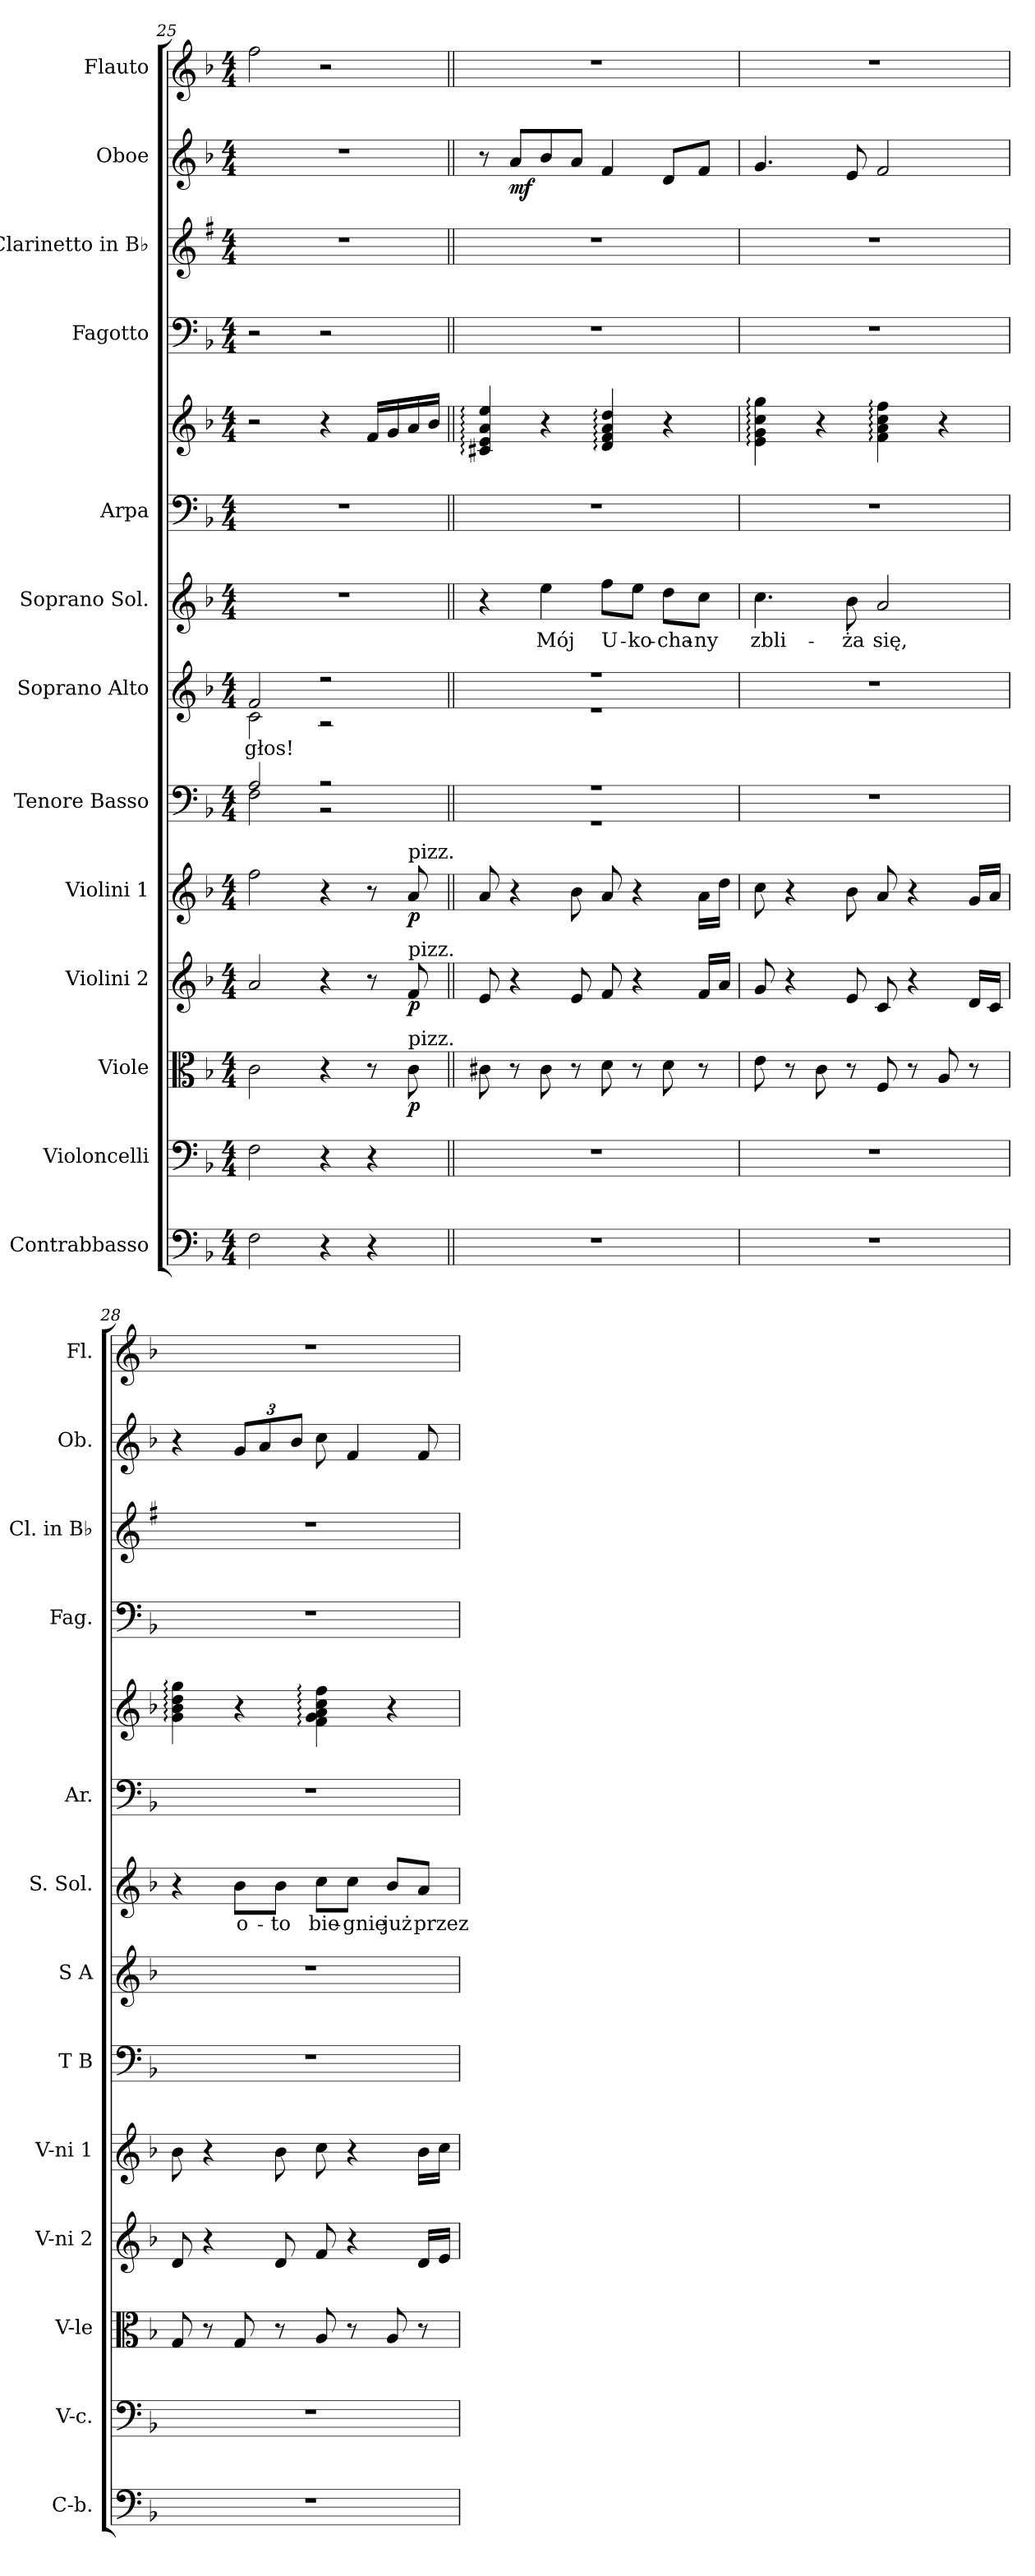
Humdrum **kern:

**kern	**kern	**kern	**dynam	**kern	**dynam	**kern	**dynam	**kern	**kern	**text	**kern	**text	**kern	**kern	**kern	**kern	**kern	**dynam	**kern
*part13	*part12	*part11	*part11	*part10	*part10	*part9	*part9	*part8	*part7	*part7	*part6	*part6	*part5	*part5	*part4	*part3	*part2	*part2	*part1
*staff14	*staff13	*staff12	*staff12	*staff11	*staff11	*staff10	*staff10	*staff9	*staff8	*staff8	*staff7	*staff7	*staff6	*staff5	*staff4	*staff3	*staff2	*staff2	*staff1
*I"Contrabbasso	*I"Violoncelli	*I"Viole	*	*I"Violini 2	*	*I"Violini 1	*	*I"Tenore Basso	*I"Soprano Alto	*	*I"Soprano Sol.	*	*I"Arpa	*	*I"Fagotto	*I"Clarinetto in B♭	*I"Oboe	*	*I"Flauto
*I'C-b.	*I'V-c.	*I'V-le	*	*I'V-ni 2	*	*I'V-ni 1	*	*I'T B	*I'S A	*	*I'S. Sol.	*	*I'Ar.	*	*I'Fag.	*I'Cl. in B♭	*I'Ob.	*	*I'Fl.
*clefF4	*clefF4	*clefC3	*	*clefG2	*	*clefG2	*	*clefF4	*clefG2	*	*clefG2	*	*clefF4	*clefG2	*clefF4	*clefG2	*clefG2	*	*clefG2
*	*	*	*	*	*	*	*	*	*	*	*	*	*	*	*	*ITrd1c2	*	*	*
*k[b-]	*k[b-]	*k[b-]	*	*k[b-]	*	*k[b-]	*	*k[b-]	*k[b-]	*	*k[b-]	*	*k[b-]	*k[b-]	*k[b-]	*k[b-]	*k[b-]	*	*k[b-]
*M4/4	*M4/4	*M4/4	*	*M4/4	*	*M4/4	*	*M4/4	*M4/4	*	*M4/4	*	*M4/4	*M4/4	*M4/4	*M4/4	*M4/4	*	*M4/4
=25	=25	=25	=25	=25	=25	=25	=25	=25	=25	=25	=25	=25	=25	=25	=25	=25	=25	=25	=25
*	*	*	*	*	*	*	*	*^	*^	*	*	*	*	*	*	*	*	*	*
2F	2F	2c	.	2a	.	2ff	.	2A	2F	2f	2c	głos!	1r	.	1r	2r	2r	1r	1r	.	2ff
4r	4r	4r	.	4r	.	4r	.	2r	2r	2r	2r	.	.	.	.	4r	2r	.	.	.	2r
4r	4r	8r	.	8r	.	8r	.	.	.	.	.	.	.	.	.	16fLL	.	.	.	.	.
.	.	.	.	.	.	.	.	.	.	.	.	.	.	.	.	16g	.	.	.	.	.
!	!	!	!	!	!	!LO:TX:a:t=pizz.	!	!	!	!	!	!	!	!	!	!	!	!	!	!	!
!	!	!	!	!LO:TX:a:t=pizz.	!	!	!	!	!	!	!	!	!	!	!	!	!	!	!	!	!
!	!	!LO:TX:a:t=pizz.	!	!	!	!	!	!	!	!	!	!	!	!	!	!	!	!	!	!	!
.	.	8c	p	8f	p	8a	p	.	.	.	.	.	.	.	.	16a	.	.	.	.	.
.	.	.	.	.	.	.	.	.	.	.	.	.	.	.	.	16b-JJ	.	.	.	.	.
=26||	=26||	=26||	=26||	=26||	=26||	=26||	=26||	=26||	=26||	=26||	=26||	=26||	=26||	=26||	=26||	=26||	=26||	=26||	=26||	=26||	=26||
1r	1r	8c#X	.	8e	.	8a	.	1r	1r	1r	1r	.	4r	.	1r	4c#X: 4e: 4a: 4ee:	1r	1r	8r	.	1r
.	.	8r	.	4r	.	4r	.	.	.	.	.	.	.	.	.	.	.	.	8aL	mf	.
.	.	8c#	.	.	.	.	.	.	.	.	.	.	4ee	Mój	.	4r	.	.	8b-	.	.
.	.	8r	.	8e	.	8b-	.	.	.	.	.	.	.	.	.	.	.	.	8aJ	.	.
.	.	8d	.	8f	.	8a	.	.	.	.	.	.	8ff\L	U-	.	4d: 4f: 4a: 4dd:	.	.	4f	.	.
.	.	8r	.	4r	.	4r	.	.	.	.	.	.	8ee\J	-ko-	.	.	.	.	.	.	.
.	.	8d	.	.	.	.	.	.	.	.	.	.	8dd\L	-cha-	.	4r	.	.	8dL	.	.
.	.	8r	.	16fLL	.	16aLL	.	.	.	.	.	.	8cc\J	-ny	.	.	.	.	8fJ	.	.
.	.	.	.	16aJJ	.	16ddJJ	.	.	.	.	.	.	.	.	.	.	.	.	.	.	.
*	*	*	*	*	*	*	*	*v	*v	*	*	*	*	*	*	*	*	*	*	*	*
*	*	*	*	*	*	*	*	*	*v	*v	*	*	*	*	*	*	*	*	*	*
=27	=27	=27	=27	=27	=27	=27	=27	=27	=27	=27	=27	=27	=27	=27	=27	=27	=27	=27	=27
1r	1r	8e	.	8g	.	8cc	.	1r	1r	.	4.cc	zbli-	1r	4e: 4g: 4cc: 4gg:	1r	1r	4.g	.	1r
.	.	8r	.	4r	.	4r	.	.	.	.	.	.	.	.	.	.	.	.	.
.	.	8c	.	.	.	.	.	.	.	.	.	.	.	4r	.	.	.	.	.
.	.	8r	.	8e	.	8b-	.	.	.	.	8b-	-ża	.	.	.	.	8e	.	.
.	.	8F	.	8c	.	8a	.	.	.	.	2a	się,	.	4f: 4a: 4cc: 4ff:	.	.	2f	.	.
.	.	8r	.	4r	.	4r	.	.	.	.	.	.	.	.	.	.	.	.	.
.	.	8A	.	.	.	.	.	.	.	.	.	.	.	4r	.	.	.	.	.
.	.	8r	.	16dLL	.	16gLL	.	.	.	.	.	.	.	.	.	.	.	.	.
.	.	.	.	16cJJ	.	16aJJ	.	.	.	.	.	.	.	.	.	.	.	.	.
=28	=28	=28	=28	=28	=28	=28	=28	=28	=28	=28	=28	=28	=28	=28	=28	=28	=28	=28	=28
1r	1r	8G	.	8d	.	8b-	.	1r	1r	.	4r	.	1r	4g: 4b-: 4dd: 4gg:	1r	1r	4r	.	1r
.	.	8r	.	4r	.	4r	.	.	.	.	.	.	.	.	.	.	.	.	.
.	.	8G	.	.	.	.	.	.	.	.	8b-\L	o-	.	4r	.	.	12gL	.	.
.	.	.	.	.	.	.	.	.	.	.	.	.	.	.	.	.	12a	.	.
.	.	8r	.	8d	.	8b-	.	.	.	.	8b-\J	-to	.	.	.	.	.	.	.
.	.	.	.	.	.	.	.	.	.	.	.	.	.	.	.	.	12b-J	.	.
.	.	8A	.	8f	.	8cc	.	.	.	.	8cc\L	bie-	.	4f: 4g: 4a: 4cc: 4ff:	.	.	8cc	.	.
.	.	8r	.	4r	.	4r	.	.	.	.	8cc\J	-gnie	.	.	.	.	4f	.	.
.	.	8A	.	.	.	.	.	.	.	.	8b-/L	już	.	4r	.	.	.	.	.
.	.	8r	.	16dLL	.	16b-LL	.	.	.	.	8a/J	przez	.	.	.	.	8f	.	.
.	.	.	.	16eJJ	.	16ccJJ	.	.	.	.	.	.	.	.	.	.	.	.	.
=	=	=	=	=	=	=	=	=	=	=	=	=	=	=	=	=	=	=	=
*-	*-	*-	*-	*-	*-	*-	*-	*-	*-	*-	*-	*-	*-	*-	*-	*-	*-	*-	*-
